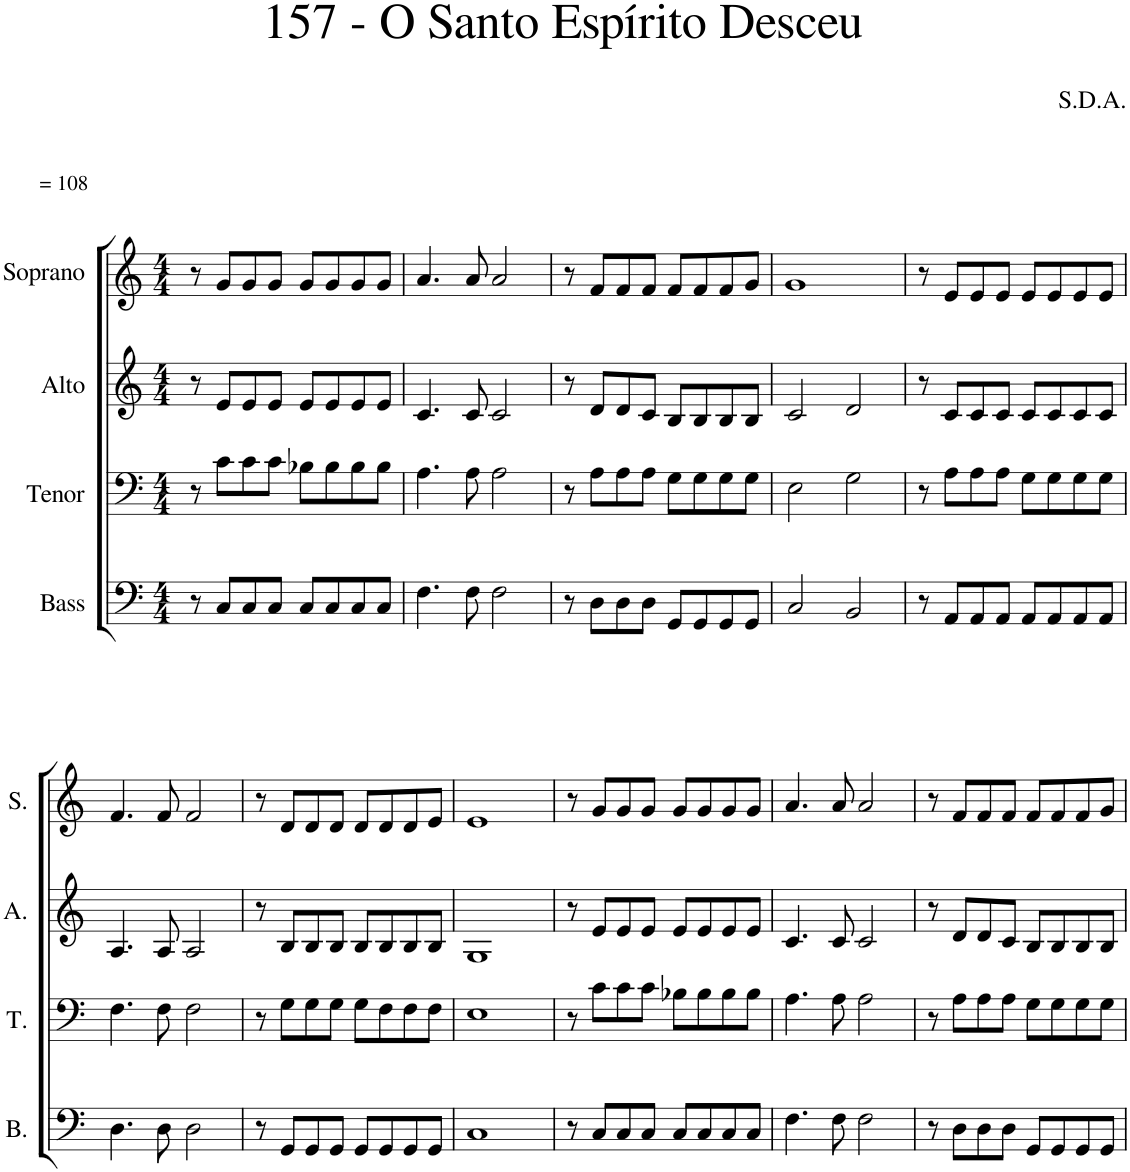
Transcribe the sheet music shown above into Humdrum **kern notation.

**kern	**kern	**kern	**kern
*part4	*part3	*part2	*part1
*staff4	*staff3	*staff2	*staff1
*I"Bass	*I"Tenor	*I"Alto	*I"Soprano
*I'B.	*I'T.	*I'A.	*I'S.
*clefF4	*clefF4	*clefG2	*clefG2
*k[]	*k[]	*k[]	*k[]
*M4/4	*M4/4	*M4/4	*M4/4
=1	=1	=1	=1
!	!	!	!LO:TX:a:t== 108
8r	8r	8r	8r
8C/L	8c\L	8e/L	8g/L
8C/	8c\	8e/	8g/
8C/J	8c\J	8e/J	8g/J
8C/L	8B-X\L	8e/L	8g/L
8C/	8B-\	8e/	8g/
8C/	8B-\	8e/	8g/
8C/J	8B-\J	8e/J	8g/J
=2	=2	=2	=2
4.F\	4.A\	4.c/	4.a/
8F\	8A\	8c/	8a/
2F\	2A\	2c/	2a/
=3	=3	=3	=3
8r	8r	8r	8r
8D\L	8A\L	8d/L	8f/L
8D\	8A\	8d/	8f/
8D\J	8A\J	8c/J	8f/J
8GG/L	8G\L	8B/L	8f/L
8GG/	8G\	8B/	8f/
8GG/	8G\	8B/	8f/
8GG/J	8G\J	8B/J	8g/J
=4	=4	=4	=4
2C/	2E\	2c/	1g
2BB/	2G\	2d/	.
=5	=5	=5	=5
8r	8r	8r	8r
8AA/L	8A\L	8c/L	8e/L
8AA/	8A\	8c/	8e/
8AA/J	8A\J	8c/J	8e/J
8AA/L	8G\L	8c/L	8e/L
8AA/	8G\	8c/	8e/
8AA/	8G\	8c/	8e/
8AA/J	8G\J	8c/J	8e/J
!!LO:LB:g=z
=6	=6	=6	=6
4.D\	4.F\	4.A/	4.f/
8D\	8F\	8A/	8f/
2D\	2F\	2A/	2f/
=7	=7	=7	=7
8r	8r	8r	8r
8GG/L	8G\L	8B/L	8d/L
8GG/	8G\	8B/	8d/
8GG/J	8G\J	8B/J	8d/J
8GG/L	8G\L	8B/L	8d/L
8GG/	8F\	8B/	8d/
8GG/	8F\	8B/	8d/
8GG/J	8F\J	8B/J	8e/J
=8	=8	=8	=8
1C	1E	1G	1e
=9	=9	=9	=9
8r	8r	8r	8r
8C/L	8c\L	8e/L	8g/L
8C/	8c\	8e/	8g/
8C/J	8c\J	8e/J	8g/J
8C/L	8B-X\L	8e/L	8g/L
8C/	8B-\	8e/	8g/
8C/	8B-\	8e/	8g/
8C/J	8B-\J	8e/J	8g/J
=10	=10	=10	=10
4.F\	4.A\	4.c/	4.a/
8F\	8A\	8c/	8a/
2F\	2A\	2c/	2a/
=11	=11	=11	=11
8r	8r	8r	8r
8D\L	8A\L	8d/L	8f/L
8D\	8A\	8d/	8f/
8D\J	8A\J	8c/J	8f/J
8GG/L	8G\L	8B/L	8f/L
8GG/	8G\	8B/	8f/
8GG/	8G\	8B/	8f/
8GG/J	8G\J	8B/J	8g/J
=	=	=	=
*-	*-	*-	*-
